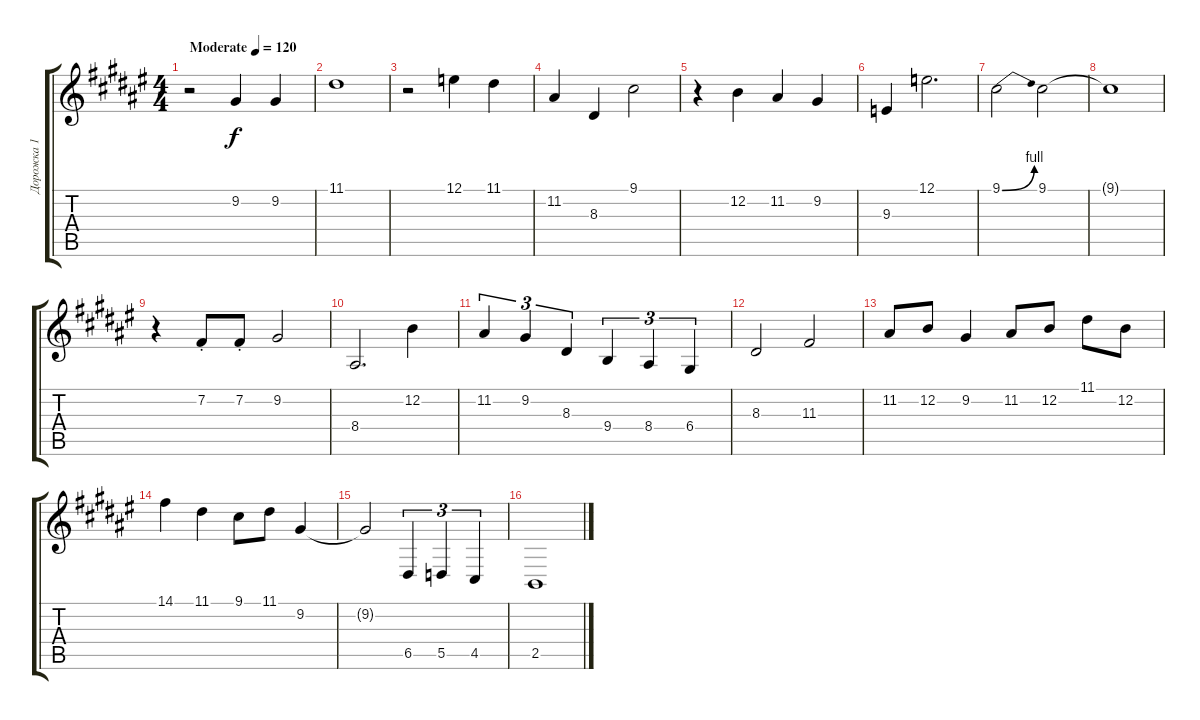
\track ("Дорожка 1" "Дорожка 1") {instrument acousticgrandpiano}
\staff {score tabs}
\tuning (E4 B3 G3 D3 A2 E2) {hide}
\ts (4 4)
\tempo (120 "Moderate")
\clef g2
\ks f#
r.2{dy f instrument acousticgrandpiano} 9.2.4 9.2.4 |
11.1.1 |
r.2 12.1.4 11.1.4 |
11.2.4 8.3.4 9.1.2 |
r.4 12.2.4 11.2.4 9.2.4 |
9.3.4 12.1.2{d} |
9.1{be (bend 0 0 60 4)}.2 9.1.2 |
9.1{t}.1 |
r.4 7.2{st}.8 7.2{st}.8 9.2.2 |
8.4.2{d} 12.2.4 |
11.2.4{tu (3 2)} 9.2.4{tu (3 2)} 8.3.4{tu (3 2)} 9.4.4{tu (3 2)} 8.4.4{tu (3 2)} 6.4.4{tu (3 2)} |
8.3.2 11.3.2 |
11.2.8 12.2.8 9.2.4 11.2.8 12.2.8 11.1.8 12.2.8 |
14.1.4 11.1.4 9.1.8 11.1.8 9.2.4 |
9.2{t}.2 6.5.4{tu (3 2)} 5.5.4{tu (3 2)} 4.5.4{tu (3 2)} |
2.5.1
